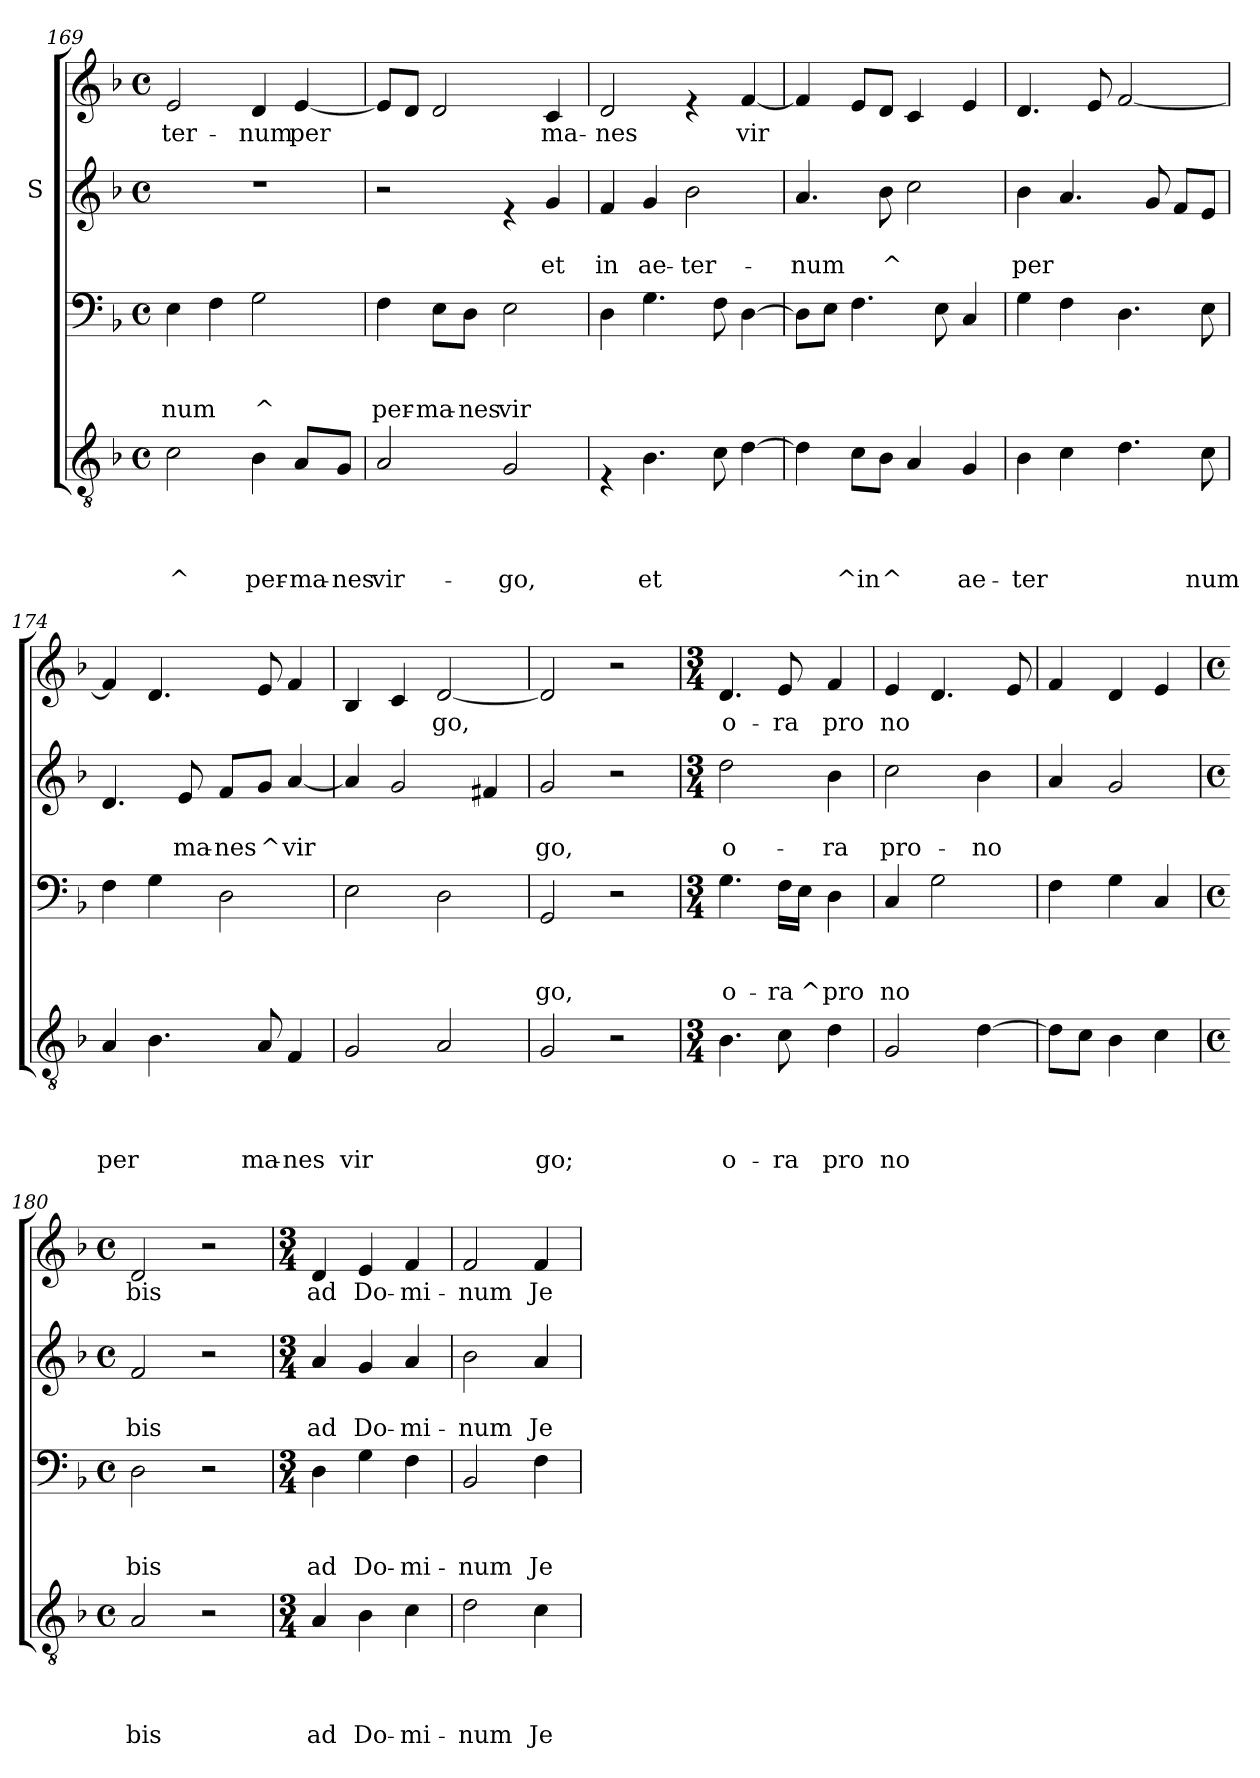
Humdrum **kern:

**kern	**text	**text	**text	**text	**kern	**text	**text	**text	**kern	**text	**text	**kern	**text
*part4	*part4	*part4	*part4	*part4	*part3	*part3	*part3	*part3	*part2	*part2	*part2	*part1	*part1
*staff4	*staff4	*staff4	*staff4	*staff4	*staff3	*staff3	*staff3	*staff3	*staff2	*staff2	*staff2	*staff1	*staff1
*	*	*	*	*	*	*	*	*	*I"S	*	*	*	*
*clefGv2	*	*	*	*	*clefF4	*	*	*	*clefG2	*	*	*clefG2	*
*k[b-]	*	*	*	*	*k[b-]	*	*	*	*k[b-]	*	*	*k[b-]	*
*F:	*	*	*	*	*F:	*	*	*	*F:	*	*	*F:	*
*M4/4	*	*	*	*	*M4/4	*	*	*	*M4/4	*	*	*M4/4	*
*met(c)	*	*	*	*	*met(c)	*	*	*	*met(c)	*	*	*met(c)	*
=169	=169	=169	=169	=169	=169	=169	=169	=169	=169	=169	=169	=169	=169
!	!	!	!	!LO:LY:b	!	!	!	!LO:LY:b	!	!	!	!	!LO:LY:b
2c\	.	.	.	^	4E\	.	.	-num	1r	.	.	2e/	-ter-
.	.	.	.	.	4F\	.	.	.	.	.	.	.	.
!	!	!	!	!LO:LY:b	!	!	!	!LO:LY:b	!	!	!	!	!LO:LY:b
4B-\	.	.	.	per-	2G\	.	.	^	.	.	.	4d/	-num
!	!	!	!	!LO:LY:b	!	!	!	!	!	!	!	!	!LO:LY:b
8A/L	.	.	.	-ma-	.	.	.	.	.	.	.	[<4e/	per
!	!	!	!	!LO:LY:b	!	!	!	!	!	!	!	!	!
8G/J	.	.	.	-nes	.	.	.	.	.	.	.	.	.
=170	=170	=170	=170	=170	=170	=170	=170	=170	=170	=170	=170	=170	=170
!	!	!	!	!LO:LY:b	!	!	!	!LO:LY:b	!	!	!	!	!
2A/	.	.	.	vir-	4F\	.	.	per-	2r	.	.	8e/L]	.
.	.	.	.	.	.	.	.	.	.	.	.	8d/J	.
!	!	!	!	!	!	!	!	!LO:LY:b	!	!	!	!	!
.	.	.	.	.	8E\L	.	.	-ma-	.	.	.	2d/	.
!	!	!	!	!	!	!	!	!LO:LY:b	!	!	!	!	!
.	.	.	.	.	8D\J	.	.	-nes	.	.	.	.	.
!	!	!	!	!LO:LY:b	!	!	!	!LO:LY:b	!	!	!	!	!
2G/	.	.	.	-go,	2E\	.	.	vir	4re	.	.	.	.
!	!	!	!	!	!	!	!	!	!	!	!LO:LY:b	!	!LO:LY:b
.	.	.	.	.	.	.	.	.	4g/	.	et	4c/	ma-
=171	=171	=171	=171	=171	=171	=171	=171	=171	=171	=171	=171	=171	=171
!	!	!	!	!	!	!	!	!	!	!	!LO:LY:b	!	!LO:LY:b
4rE	.	.	.	.	4D\	.	.	.	4f/	.	in	2d/	-nes
!	!	!	!	!LO:LY:b	!	!	!	!	!	!	!LO:LY:b	!	!
4.B-\	.	.	.	et	4.G\	.	.	.	4g/	.	ae-	.	.
!	!	!	!	!	!	!	!	!	!	!	!LO:LY:b	!	!
.	.	.	.	.	.	.	.	.	2b-\	.	-ter-	4re	.
8c\	.	.	.	.	8F\	.	.	.	.	.	.	.	.
!	!	!	!	!	!	!	!	!	!	!	!	!	!LO:LY:b
[>4d\	.	.	.	.	[>4D\	.	.	.	.	.	.	[<4f/	vir
=172	=172	=172	=172	=172	=172	=172	=172	=172	=172	=172	=172	=172	=172
!	!	!	!	!	!	!	!	!	!	!	!LO:LY:b	!	!
4d\]	.	.	.	.	8D\L]	.	.	.	4.a/	.	-num	4f/]	.
.	.	.	.	.	8E\J	.	.	.	.	.	.	.	.
!	!	!	!	!LO:LY:b	!	!	!	!	!	!	!	!	!
8c\L	.	.	.	^in	4.F\	.	.	.	.	.	.	8e/L	.
!	!	!	!	!LO:LY:b	!	!	!	!	!	!	!LO:LY:b	!	!
8B-\J	.	.	.	^	.	.	.	.	8b-\	.	^	8d/J	.
4A/	.	.	.	.	.	.	.	.	2cc\	.	.	4c/	.
.	.	.	.	.	8E\	.	.	.	.	.	.	.	.
!	!	!	!	!LO:LY:b	!	!	!	!	!	!	!	!	!
4G/	.	.	.	ae-	4C/	.	.	.	.	.	.	4e/	.
!!LO:PB:g=z
=173	=173	=173	=173	=173	=173	=173	=173	=173	=173	=173	=173	=173	=173
!	!	!	!	!LO:LY:b	!	!	!	!	!	!	!LO:LY:b	!	!
4B-\	.	.	.	-ter	4G\	.	.	.	4b-\	.	per	4.d/	.
4c\	.	.	.	.	4F\	.	.	.	4.a/	.	.	.	.
.	.	.	.	.	.	.	.	.	.	.	.	8e/	.
4.d\	.	.	.	.	4.D\	.	.	.	.	.	.	[<2f/	.
.	.	.	.	.	.	.	.	.	8g/	.	.	.	.
.	.	.	.	.	.	.	.	.	8f/L	.	.	.	.
!	!	!	!	!LO:LY:b	!	!	!	!	!	!	!	!	!
8c\	.	.	.	num	8E\	.	.	.	8e/J	.	.	.	.
=174	=174	=174	=174	=174	=174	=174	=174	=174	=174	=174	=174	=174	=174
!	!	!	!	!LO:LY:b	!	!	!	!	!	!	!	!	!
4A/	.	.	.	per	4F\	.	.	.	4.d/	.	.	4f/]	.
4.B-\	.	.	.	.	4G\	.	.	.	.	.	.	4.d/	.
!	!	!	!	!	!	!	!	!	!	!	!LO:LY:b	!	!
.	.	.	.	.	.	.	.	.	8e/	.	ma-	.	.
!	!	!	!	!	!	!	!	!	!	!	!LO:LY:b	!	!
.	.	.	.	.	2D\	.	.	.	8f/L	.	-nes	.	.
!	!	!	!	!LO:LY:b	!	!	!	!	!	!	!LO:LY:b	!	!
8A/	.	.	.	ma-	.	.	.	.	8g/J	.	^	8e/	.
!	!	!	!	!LO:LY:b	!	!	!	!	!	!	!LO:LY:b	!	!
4F/	.	.	.	-nes	.	.	.	.	[<4a/	.	vir	4f/	.
=175	=175	=175	=175	=175	=175	=175	=175	=175	=175	=175	=175	=175	=175
!	!	!	!	!LO:LY:b	!	!	!	!	!	!	!	!	!
2G/	.	.	.	vir	2E\	.	.	.	4a/]	.	.	4B-/	.
.	.	.	.	.	.	.	.	.	2g/	.	.	4c/	.
!	!	!	!	!	!	!	!	!	!	!	!	!	!LO:LY:b
2A/	.	.	.	.	2D\	.	.	.	.	.	.	[<2d/	go,
.	.	.	.	.	.	.	.	.	4f#X/	.	.	.	.
=176	=176	=176	=176	=176	=176	=176	=176	=176	=176	=176	=176	=176	=176
!	!	!	!	!LO:LY:b	!	!	!	!LO:LY:b	!	!	!LO:LY:b	!	!
2G/	.	.	.	go;	2GG/	.	.	go,	2g/	.	go,	2d/]	.
2r	.	.	.	.	2r	.	.	.	2r	.	.	2r	.
=177	=177	=177	=177	=177	=177	=177	=177	=177	=177	=177	=177	=177	=177
*M3/4	*	*	*	*	*M3/4	*	*	*	*M3/4	*	*	*M3/4	*
*	*	*	*	*	*	*	*	*	*	*	*	*MM122	*
!	!	!	!	!LO:LY:b	!	!	!	!LO:LY:b	!	!	!LO:LY:b	!	!LO:LY:b
4.B-\	.	.	.	o-	4.G\	.	.	o-	2dd\	.	o-	4.d/	o-
!	!	!	!	!LO:LY:b	!	!	!	!LO:LY:b	!	!	!	!	!LO:LY:b
8c\	.	.	.	-ra	16F\LL	.	.	-ra	.	.	.	8e/	-ra
!	!	!	!	!	!	!	!	!LO:LY:b	!	!	!	!	!
.	.	.	.	.	16E\JJ	.	.	^	.	.	.	.	.
!	!	!	!	!LO:LY:b	!	!	!	!LO:LY:b	!	!	!LO:LY:b	!	!LO:LY:b
4d\	.	.	.	pro	4D\	.	.	pro	4b-\	.	-ra	4f/	pro
=178	=178	=178	=178	=178	=178	=178	=178	=178	=178	=178	=178	=178	=178
!	!	!	!	!LO:LY:b	!	!	!	!LO:LY:b	!	!	!LO:LY:b	!	!LO:LY:b
2G/	.	.	.	no	4C/	.	.	no	2cc\	.	pro-	4e/	no
.	.	.	.	.	2G\	.	.	.	.	.	.	4.d/	.
!	!	!	!	!	!	!	!	!	!	!	!LO:LY:b	!	!
[>4d\	.	.	.	.	.	.	.	.	4b-\	.	-no	.	.
.	.	.	.	.	.	.	.	.	.	.	.	8e/	.
!!LO:LB:g=z
=179	=179	=179	=179	=179	=179	=179	=179	=179	=179	=179	=179	=179	=179
8d\L]	.	.	.	.	4F\	.	.	.	4a/	.	.	4f/	.
8c\J	.	.	.	.	.	.	.	.	.	.	.	.	.
4B-\	.	.	.	.	4G\	.	.	.	2g/	.	.	4d/	.
4c\	.	.	.	.	4C/	.	.	.	.	.	.	4e/	.
=180	=180	=180	=180	=180	=180	=180	=180	=180	=180	=180	=180	=180	=180
*M4/4	*	*	*	*	*M4/4	*	*	*	*M4/4	*	*	*M4/4	*
*met(c)	*	*	*	*	*met(c)	*	*	*	*met(c)	*	*	*met(c)	*
*	*	*	*	*	*	*	*	*	*	*	*	*MM92	*
!	!	!	!	!LO:LY:b	!	!	!	!LO:LY:b	!	!	!LO:LY:b	!	!LO:LY:b
2A/	.	.	.	bis	2D\	.	.	bis	2f/	.	bis	2d/	bis
2r	.	.	.	.	2r	.	.	.	2r	.	.	2r	.
=181	=181	=181	=181	=181	=181	=181	=181	=181	=181	=181	=181	=181	=181
*M3/4	*	*	*	*	*M3/4	*	*	*	*M3/4	*	*	*M3/4	*
*	*	*	*	*	*	*	*	*	*	*	*	*MM122	*
!	!	!	!	!LO:LY:b	!	!	!	!LO:LY:b	!	!	!LO:LY:b	!	!LO:LY:b
4A/	.	.	.	ad	4D\	.	.	ad	4a/	.	ad	4d/	ad
!	!	!	!	!LO:LY:b	!	!	!	!LO:LY:b	!	!	!LO:LY:b	!	!LO:LY:b
4B-\	.	.	.	Do-	4G\	.	.	Do-	4g/	.	Do-	4e/	Do-
!	!	!	!	!LO:LY:b	!	!	!	!LO:LY:b	!	!	!LO:LY:b	!	!LO:LY:b
4c\	.	.	.	-mi-	4F\	.	.	-mi-	4a/	.	-mi-	4f/	-mi-
=182	=182	=182	=182	=182	=182	=182	=182	=182	=182	=182	=182	=182	=182
!	!	!	!	!LO:LY:b	!	!	!	!LO:LY:b	!	!	!LO:LY:b	!	!LO:LY:b
2d\	.	.	.	-num	2BB-/	.	.	-num	2b-\	.	-num	2f/	-num
!	!	!	!	!LO:LY:b	!	!	!	!LO:LY:b	!	!	!LO:LY:b	!	!LO:LY:b
4c\	.	.	.	Je-	4F\	.	.	Je-	4a/	.	Je-	4f/	Je-
=	=	=	=	=	=	=	=	=	=	=	=	=	=
*-	*-	*-	*-	*-	*-	*-	*-	*-	*-	*-	*-	*-	*-
